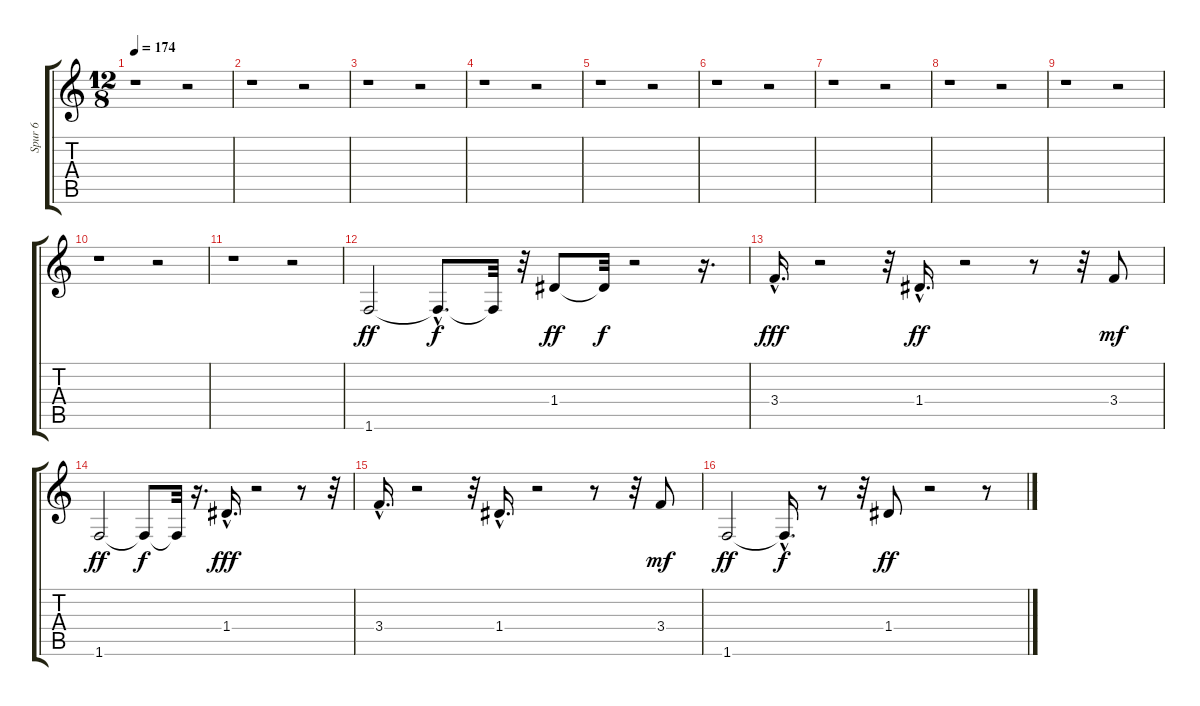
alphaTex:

\track ("Spur 6" "Spur 6") {instrument electricguitarmuted}
\staff {score tabs}
\tuning (E4 B3 G3 D3 A2 E2) {hide}
\ts (12 8)
\tempo 174
\clef g2
\ks c
r.1{dy ff} r.2 |
r.1 r.2 |
r.1 r.2 |
r.1 r.2 |
r.1 r.2 |
r.1 r.2 |
r.1 r.2 |
r.1 r.2 |
r.1 r.2 |
r.1 r.2 |
r.1 r.2 |
1.6.2 1.6{hac t}.8{d dy f} 1.6{t}.32 r.32 1.4.8{dy ff} 1.4{t}.32{dy f} r.2 r.16{d} |
3.4{hac}.16{d dy fff} r.2 r.32 1.4{hac}.16{d dy ff} r.2 r.8 r.32 3.4.8{dy mf} |
1.6.2{dy ff} 1.6{t}.8{dy f} 1.6{t}.32 r.16{d} 1.4{hac}.16{d dy fff} r.2 r.8 r.32 |
3.4{hac}.16{d} r.2 r.32 1.4{hac}.16{d} r.2 r.8 r.32 3.4.8{dy mf} |
1.6.2{dy ff} 1.6{hac t}.16{d dy f} r.8 r.32 1.4.8{dy ff} r.2 r.8
